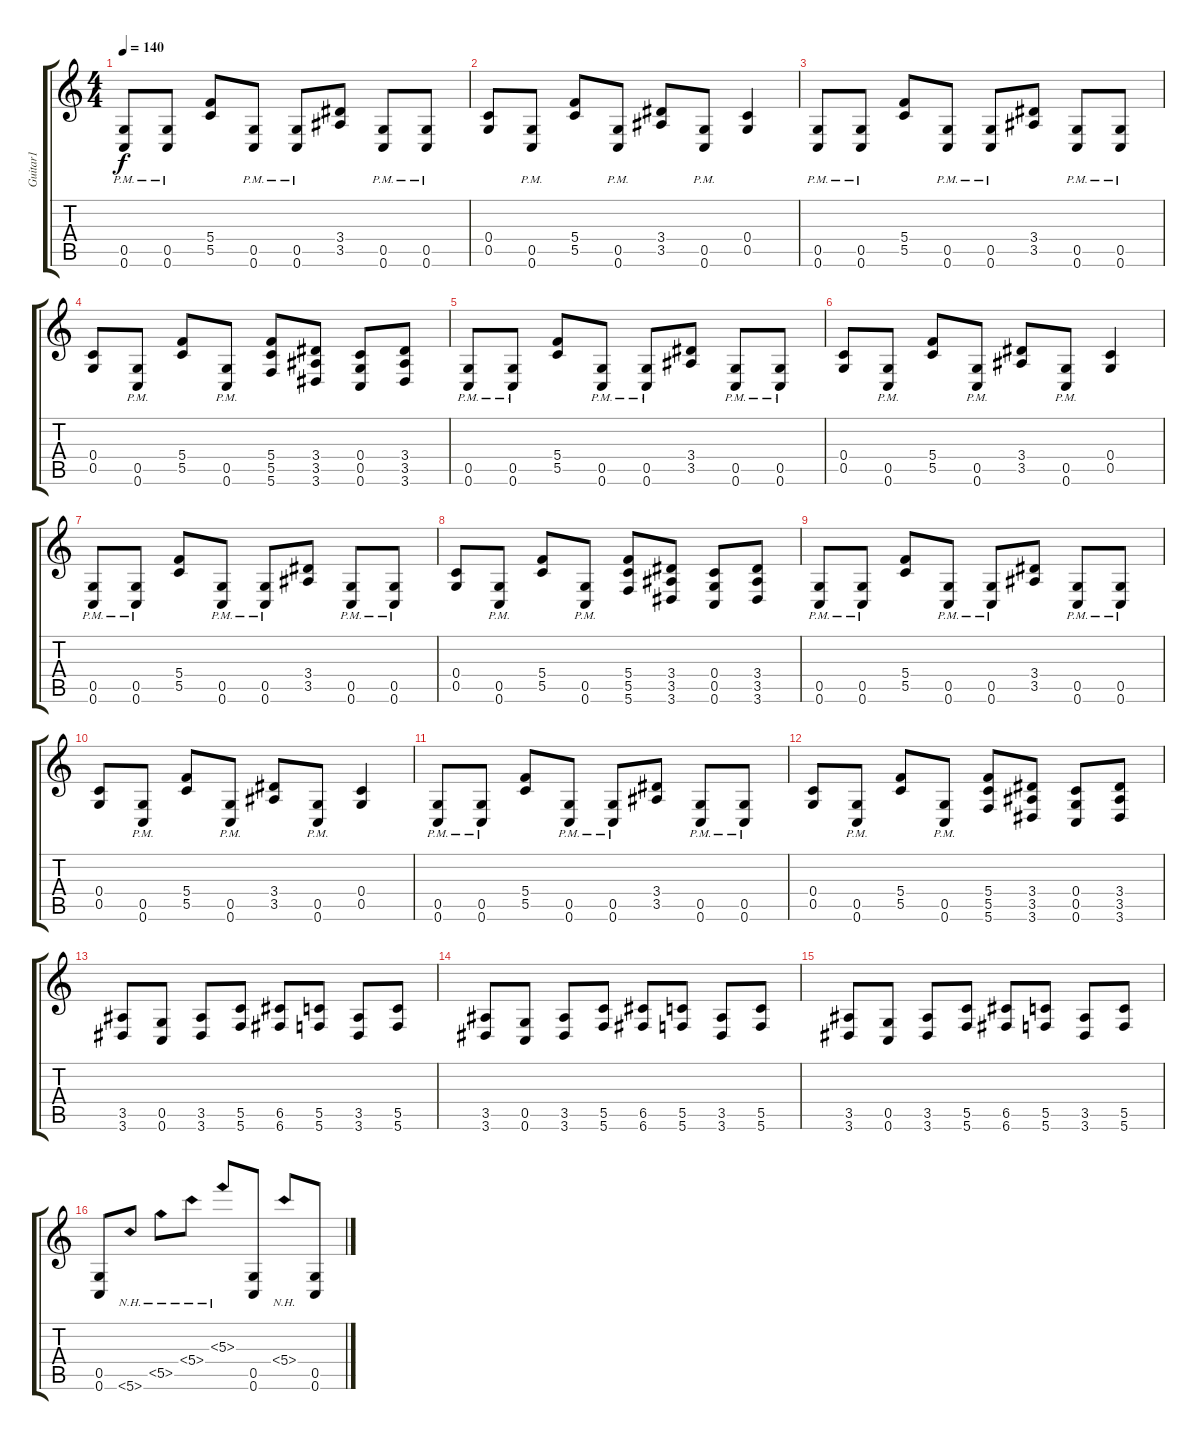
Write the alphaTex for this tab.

\track ("Guitar1" "Guitar1") {instrument distortionguitar}
\staff {score tabs}
\tuning (C4 A3 F3 C3 G2 C2) {hide}
\ts (4 4)
\tempo 140
\clef g2
\ks c
(0.5{pm} 0.6{pm}).8{dy f} (0.5{pm} 0.6{pm}).8 (5.4 5.5).8 (0.5{pm} 0.6{pm}).8 (0.5{pm} 0.6{pm}).8 (3.4 3.5).8 (0.5{pm} 0.6{pm}).8 (0.5{pm} 0.6{pm}).8 |
(0.4 0.5).8 (0.5{pm} 0.6{pm}).8 (5.4 5.5).8 (0.5{pm} 0.6{pm}).8 (3.4 3.5).8 (0.5{pm} 0.6{pm}).8 (0.4 0.5).4 |
(0.5{pm} 0.6{pm}).8 (0.5{pm} 0.6{pm}).8 (5.4 5.5).8 (0.5{pm} 0.6{pm}).8 (0.5{pm} 0.6{pm}).8 (3.4 3.5).8 (0.5{pm} 0.6{pm}).8 (0.5{pm} 0.6{pm}).8 |
(0.4 0.5).8 (0.5{pm} 0.6{pm}).8 (5.4 5.5).8 (0.5{pm} 0.6{pm}).8 (5.4 5.5 5.6).8 (3.4 3.5 3.6).8 (0.4 0.5 0.6).8 (3.4 3.5 3.6).8 |
(0.5{pm} 0.6{pm}).8 (0.5{pm} 0.6{pm}).8 (5.4 5.5).8 (0.5{pm} 0.6{pm}).8 (0.5{pm} 0.6{pm}).8 (3.4 3.5).8 (0.5{pm} 0.6{pm}).8 (0.5{pm} 0.6{pm}).8 |
(0.4 0.5).8 (0.5{pm} 0.6{pm}).8 (5.4 5.5).8 (0.5{pm} 0.6{pm}).8 (3.4 3.5).8 (0.5{pm} 0.6{pm}).8 (0.4 0.5).4 |
(0.5{pm} 0.6{pm}).8 (0.5{pm} 0.6{pm}).8 (5.4 5.5).8 (0.5{pm} 0.6{pm}).8 (0.5{pm} 0.6{pm}).8 (3.4 3.5).8 (0.5{pm} 0.6{pm}).8 (0.5{pm} 0.6{pm}).8 |
(0.4 0.5).8 (0.5{pm} 0.6{pm}).8 (5.4 5.5).8 (0.5{pm} 0.6{pm}).8 (5.4 5.5 5.6).8 (3.4 3.5 3.6).8 (0.4 0.5 0.6).8 (3.4 3.5 3.6).8 |
(0.5{pm} 0.6{pm}).8 (0.5{pm} 0.6{pm}).8 (5.4 5.5).8 (0.5{pm} 0.6{pm}).8 (0.5{pm} 0.6{pm}).8 (3.4 3.5).8 (0.5{pm} 0.6{pm}).8 (0.5{pm} 0.6{pm}).8 |
(0.4 0.5).8 (0.5{pm} 0.6{pm}).8 (5.4 5.5).8 (0.5{pm} 0.6{pm}).8 (3.4 3.5).8 (0.5{pm} 0.6{pm}).8 (0.4 0.5).4 |
(0.5{pm} 0.6{pm}).8 (0.5{pm} 0.6{pm}).8 (5.4 5.5).8 (0.5{pm} 0.6{pm}).8 (0.5{pm} 0.6{pm}).8 (3.4 3.5).8 (0.5{pm} 0.6{pm}).8 (0.5{pm} 0.6{pm}).8 |
(0.4 0.5).8 (0.5{pm} 0.6{pm}).8 (5.4 5.5).8 (0.5{pm} 0.6{pm}).8 (5.4 5.5 5.6).8 (3.4 3.5 3.6).8 (0.4 0.5 0.6).8 (3.4 3.5 3.6).8 |
(3.5 3.6).8 (0.5 0.6).8 (3.5 3.6).8 (5.5 5.6).8 (6.5 6.6).8 (5.5 5.6).8 (3.5 3.6).8 (5.5 5.6).8 |
(3.5 3.6).8 (0.5 0.6).8 (3.5 3.6).8 (5.5 5.6).8 (6.5 6.6).8 (5.5 5.6).8 (3.5 3.6).8 (5.5 5.6).8 |
(3.5 3.6).8 (0.5 0.6).8 (3.5 3.6).8 (5.5 5.6).8 (6.5 6.6).8 (5.5 5.6).8 (3.5 3.6).8 (5.5 5.6).8 |
(0.5 0.6).8 5.6{nh}.8 5.5{nh}.8 5.4{nh}.8 5.3{nh}.8 (0.5 0.6).8 5.4{nh}.8 (0.5 0.6).8
